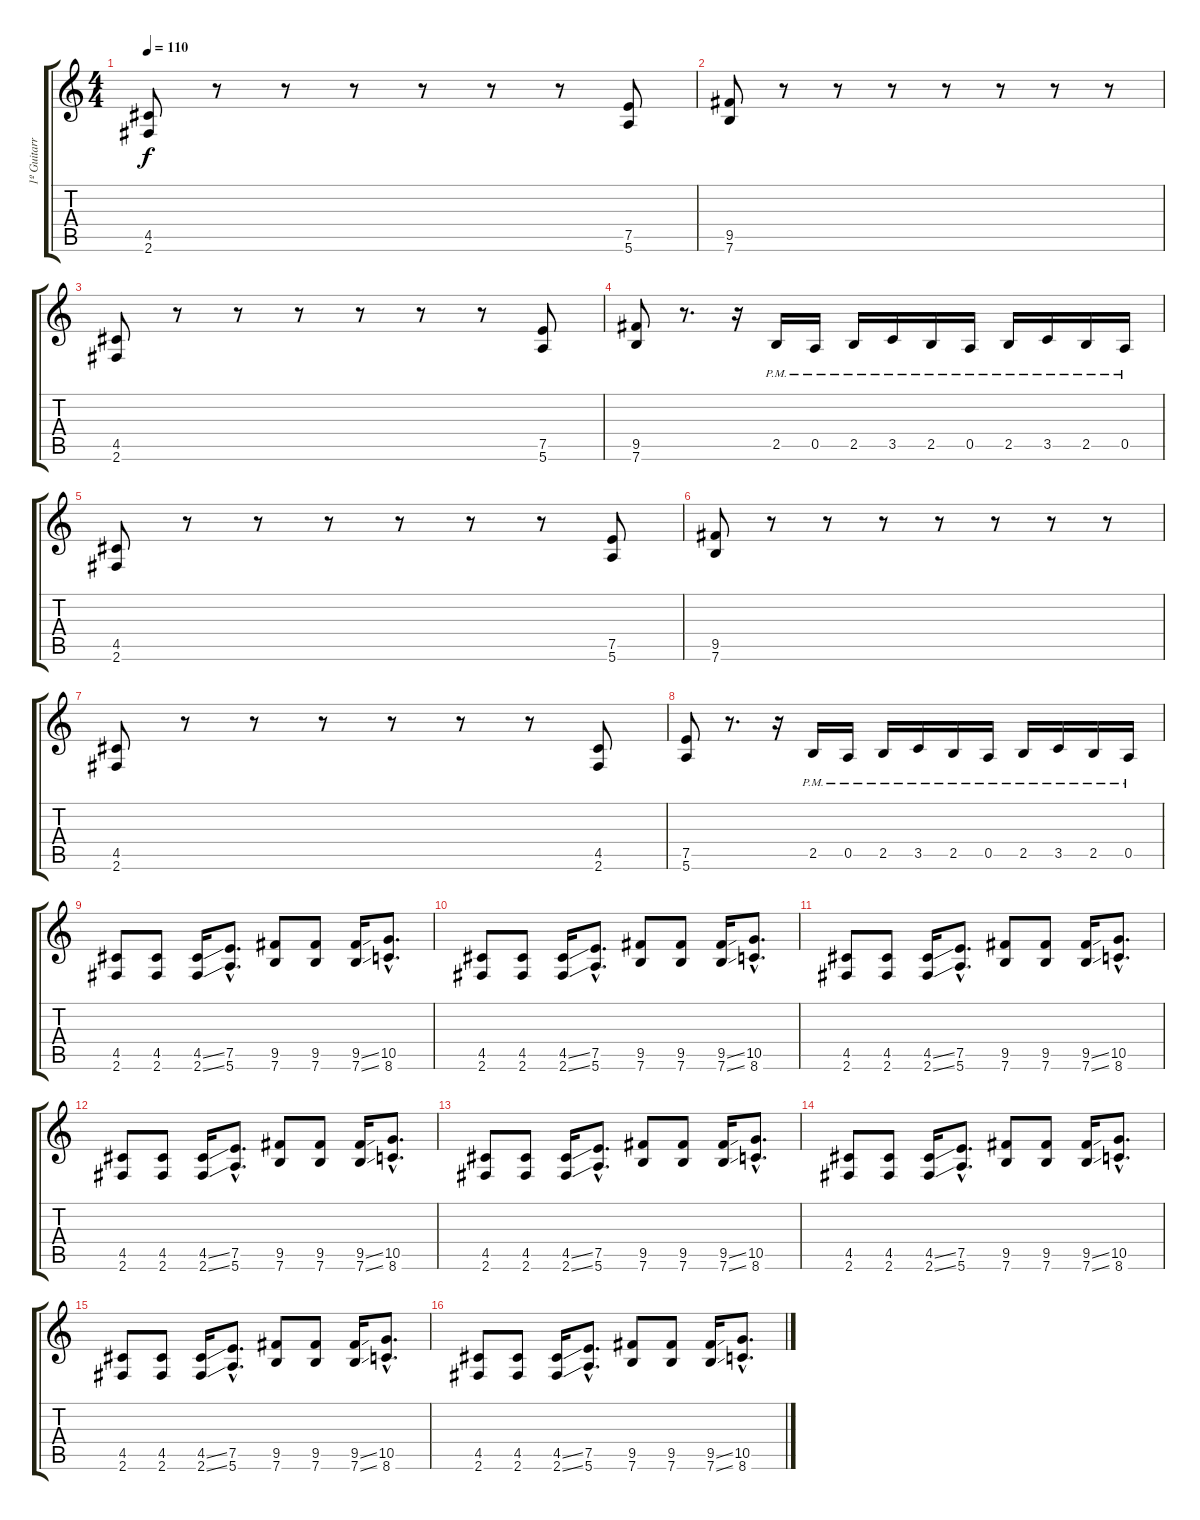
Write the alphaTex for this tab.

\track ("1º Guitarra" "1º Guitarr") {instrument overdrivenguitar}
\staff {score tabs}
\tuning (E4 B3 G3 D3 A2 E2) {hide}
\ts (4 4)
\tempo 110
\clef g2
\ks c
(4.5 2.6).8{dy f instrument distortionguitar} r.8 r.8 r.8 r.8 r.8 r.8 (7.5 5.6).8 |
(9.5 7.6).8 r.8 r.8 r.8 r.8 r.8 r.8 r.8 |
(4.5 2.6).8{instrument distortionguitar} r.8 r.8 r.8 r.8 r.8 r.8 (7.5 5.6).8 |
(9.5 7.6).8 r.8{d} r.16 2.5{pm}.16{instrument overdrivenguitar} 0.5{pm}.16 2.5{pm}.16 3.5{pm}.16 2.5{pm}.16 0.5{pm}.16 2.5{pm}.16 3.5{pm}.16 2.5{pm}.16 0.5{pm}.16 |
(4.5 2.6).8{instrument distortionguitar} r.8 r.8 r.8 r.8 r.8 r.8 (7.5 5.6).8 |
(9.5 7.6).8 r.8 r.8 r.8 r.8 r.8 r.8 r.8 |
(4.5 2.6).8{instrument distortionguitar} r.8 r.8 r.8 r.8 r.8 r.8 (4.5 2.6).8 |
(7.5 5.6).8 r.8{d} r.16 2.5{pm}.16{instrument overdrivenguitar} 0.5{pm}.16 2.5{pm}.16 3.5{pm}.16 2.5{pm}.16 0.5{pm}.16 2.5{pm}.16 3.5{pm}.16 2.5{pm}.16 0.5{pm}.16 |
(4.5 2.6).8{instrument distortionguitar} (4.5 2.6).8 (4.5{ss} 2.6{ss}).16 (7.5{hac} 5.6{hac}).8{d} (9.5 7.6).8 (9.5 7.6).8 (9.5{ss} 7.6{ss}).16 (10.5{hac} 8.6{hac}).8{d} |
(4.5 2.6).8{instrument distortionguitar} (4.5 2.6).8 (4.5{ss} 2.6{ss}).16 (7.5{hac} 5.6{hac}).8{d} (9.5 7.6).8 (9.5 7.6).8 (9.5{ss} 7.6{ss}).16 (10.5{hac} 8.6{hac}).8{d} |
(4.5 2.6).8{instrument distortionguitar} (4.5 2.6).8 (4.5{ss} 2.6{ss}).16 (7.5{hac} 5.6{hac}).8{d} (9.5 7.6).8 (9.5 7.6).8 (9.5{ss} 7.6{ss}).16 (10.5{hac} 8.6{hac}).8{d} |
(4.5 2.6).8{instrument distortionguitar} (4.5 2.6).8 (4.5{ss} 2.6{ss}).16 (7.5{hac} 5.6{hac}).8{d} (9.5 7.6).8 (9.5 7.6).8 (9.5{ss} 7.6{ss}).16 (10.5{hac} 8.6{hac}).8{d} |
(4.5 2.6).8{instrument distortionguitar} (4.5 2.6).8 (4.5{ss} 2.6{ss}).16 (7.5{hac} 5.6{hac}).8{d} (9.5 7.6).8 (9.5 7.6).8 (9.5{ss} 7.6{ss}).16 (10.5{hac} 8.6{hac}).8{d} |
(4.5 2.6).8{instrument distortionguitar} (4.5 2.6).8 (4.5{ss} 2.6{ss}).16 (7.5{hac} 5.6{hac}).8{d} (9.5 7.6).8 (9.5 7.6).8 (9.5{ss} 7.6{ss}).16 (10.5{hac} 8.6{hac}).8{d} |
(4.5 2.6).8{instrument distortionguitar} (4.5 2.6).8 (4.5{ss} 2.6{ss}).16 (7.5{hac} 5.6{hac}).8{d} (9.5 7.6).8 (9.5 7.6).8 (9.5{ss} 7.6{ss}).16 (10.5{hac} 8.6{hac}).8{d} |
(4.5 2.6).8{instrument distortionguitar} (4.5 2.6).8 (4.5{ss} 2.6{ss}).16 (7.5{hac} 5.6{hac}).8{d} (9.5 7.6).8 (9.5 7.6).8 (9.5{ss} 7.6{ss}).16 (10.5{hac} 8.6{hac}).8{d}
